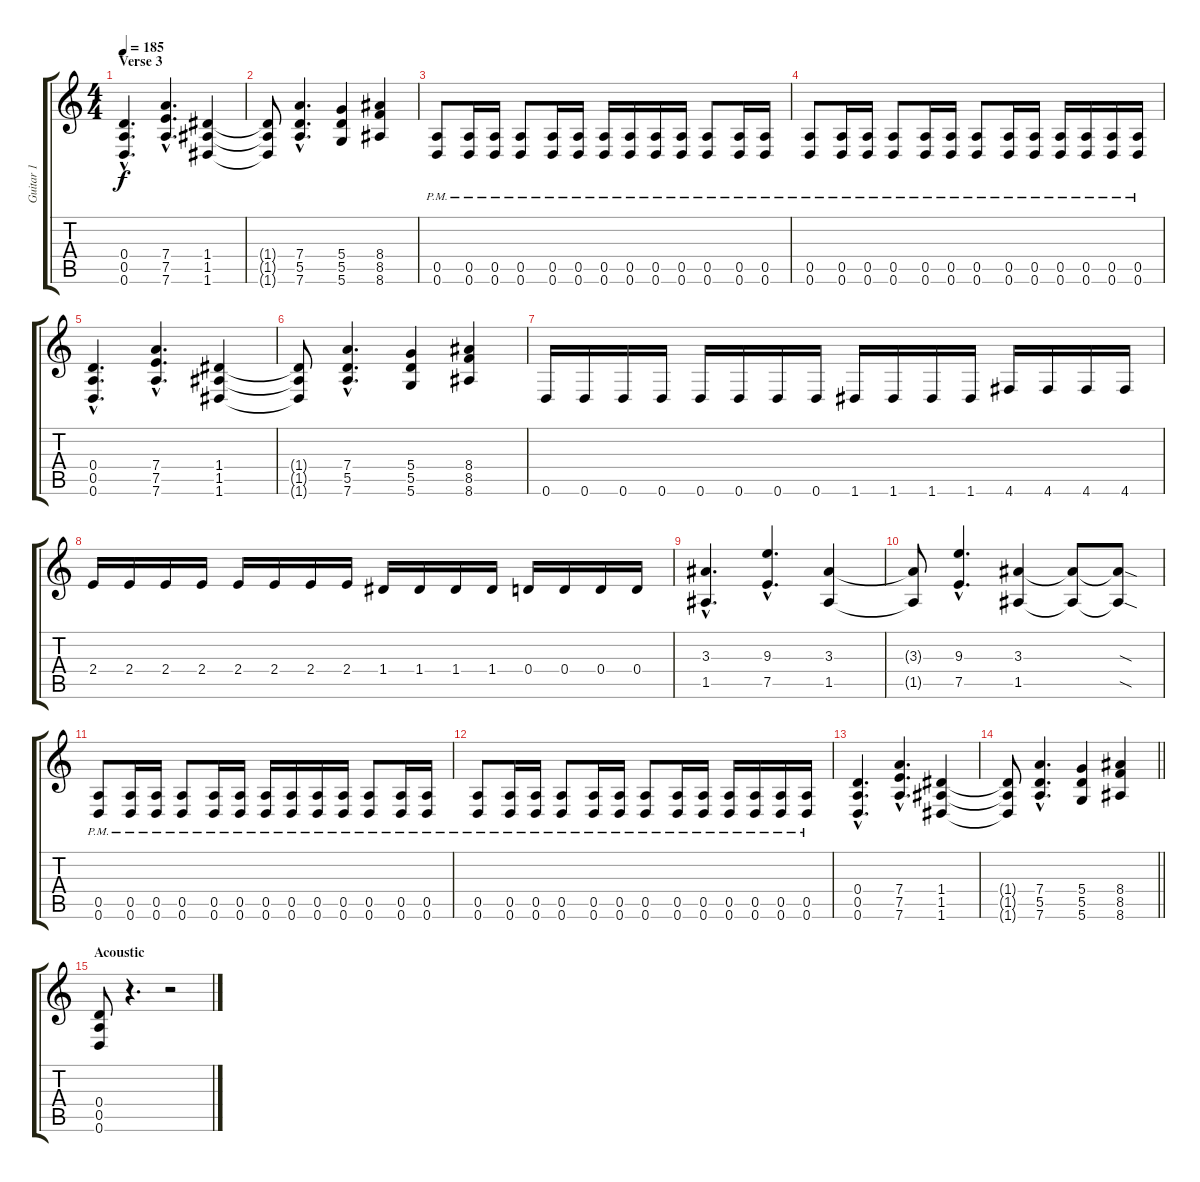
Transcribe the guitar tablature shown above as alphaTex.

\track ("Guitar 1" "Guitar 1") {instrument overdrivenguitar}
\staff {score tabs}
\tuning (E4 B3 G3 D3 A2 D2) {hide}
\ts (4 4)
\section ("" "Verse 3")
\tempo 185
\clef g2
\ks c
(0.4{hac} 0.5{hac} 0.6{hac}).4{d dy f} (7.4{hac} 7.5{hac} 7.6{hac}).4{d} (1.4 1.5 1.6).4 |
(1.4{t} 1.5{t} 1.6{t}).8 (7.4{hac} 5.5{hac} 7.6{hac}).4{d} (5.4 5.5 5.6).4 (8.4 8.5 8.6).4 |
(0.5{pm} 0.6{pm}).8 (0.5{pm} 0.6{pm}).16 (0.5{pm} 0.6{pm}).16 (0.5{pm} 0.6{pm}).8 (0.5{pm} 0.6{pm}).16 (0.5{pm} 0.6{pm}).16 (0.5{pm} 0.6{pm}).16 (0.5{pm} 0.6{pm}).16 (0.5{pm} 0.6{pm}).16 (0.5{pm} 0.6{pm}).16 (0.5{pm} 0.6{pm}).8 (0.5{pm} 0.6{pm}).16 (0.5{pm} 0.6{pm}).16 |
(0.5{pm} 0.6{pm}).8 (0.5{pm} 0.6{pm}).16 (0.5{pm} 0.6{pm}).16 (0.5{pm} 0.6{pm}).8 (0.5{pm} 0.6{pm}).16 (0.5{pm} 0.6{pm}).16 (0.5{pm} 0.6{pm}).8 (0.5{pm} 0.6{pm}).16 (0.5{pm} 0.6{pm}).16 (0.5{pm} 0.6{pm}).16 (0.5{pm} 0.6{pm}).16 (0.5{pm} 0.6{pm}).16 (0.5{pm} 0.6{pm}).16 |
(0.4{hac} 0.5{hac} 0.6{hac}).4{d} (7.4{hac} 7.5{hac} 7.6{hac}).4{d} (1.4 1.5 1.6).4 |
(1.4{t} 1.5{t} 1.6{t}).8 (7.4{hac} 5.5{hac} 7.6{hac}).4{d} (5.4 5.5 5.6).4 (8.4 8.5 8.6).4 |
0.6.16 0.6.16 0.6.16 0.6.16 0.6.16 0.6.16 0.6.16 0.6.16 1.6.16 1.6.16 1.6.16 1.6.16 4.6.16 4.6.16 4.6.16 4.6.16 |
2.4.16 2.4.16 2.4.16 2.4.16 2.4.16 2.4.16 2.4.16 2.4.16 1.4.16 1.4.16 1.4.16 1.4.16 0.4.16 0.4.16 0.4.16 0.4.16 |
(3.3{hac} 1.5{hac}).4{d} (9.3{hac} 7.5{hac}).4{d} (3.3 1.5).4 |
(3.3{t} 1.5{t}).8 (9.3{hac} 7.5{hac}).4{d} (3.3 1.5).4 (3.3{t} 1.5{t}).8 (3.3{sod t} 1.5{sod t}).8 |
(0.5{pm} 0.6{pm}).8 (0.5{pm} 0.6{pm}).16 (0.5{pm} 0.6{pm}).16 (0.5{pm} 0.6{pm}).8 (0.5{pm} 0.6{pm}).16 (0.5{pm} 0.6{pm}).16 (0.5{pm} 0.6{pm}).16 (0.5{pm} 0.6{pm}).16 (0.5{pm} 0.6{pm}).16 (0.5{pm} 0.6{pm}).16 (0.5{pm} 0.6{pm}).8 (0.5{pm} 0.6{pm}).16 (0.5{pm} 0.6{pm}).16 |
(0.5{pm} 0.6{pm}).8 (0.5{pm} 0.6{pm}).16 (0.5{pm} 0.6{pm}).16 (0.5{pm} 0.6{pm}).8 (0.5{pm} 0.6{pm}).16 (0.5{pm} 0.6{pm}).16 (0.5{pm} 0.6{pm}).8 (0.5{pm} 0.6{pm}).16 (0.5{pm} 0.6{pm}).16 (0.5{pm} 0.6{pm}).16 (0.5{pm} 0.6{pm}).16 (0.5{pm} 0.6{pm}).16 (0.5{pm} 0.6{pm}).16 |
(0.4{hac} 0.5{hac} 0.6{hac}).4{d} (7.4{hac} 7.5{hac} 7.6{hac}).4{d} (1.4 1.5 1.6).4 |
\barLineRight lightlight
(1.4{t} 1.5{t} 1.6{t}).8 (7.4{hac} 5.5{hac} 7.6{hac}).4{d} (5.4 5.5 5.6).4 (8.4 8.5 8.6).4 |
\section ("" "Acoustic")
(0.4 0.5 0.6).8 r.4{d} r.2
